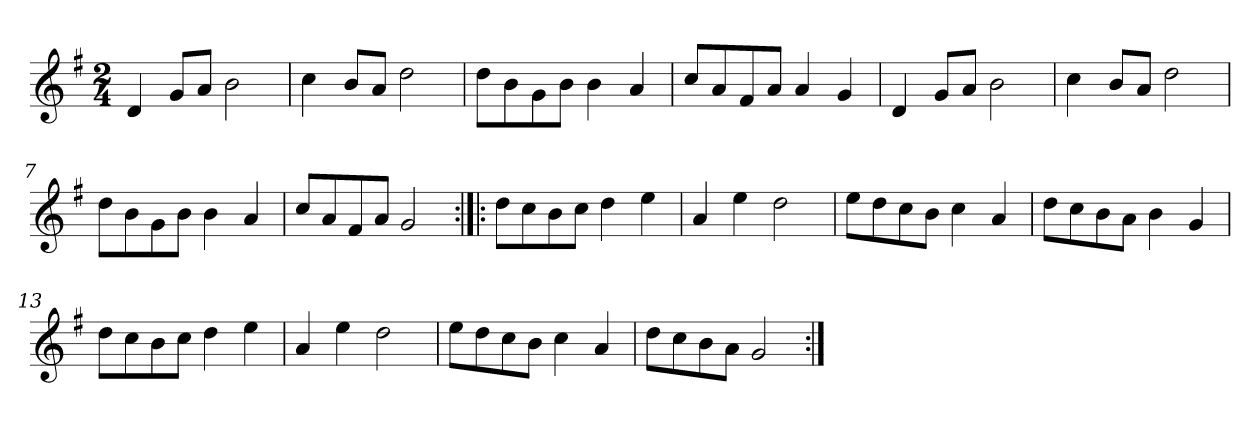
**kern
*part1
*staff1
*clefG2
*k[f#]
*G:
*M2/4
=1
4d/
8g/L
8a/J
2b\
=2
4cc\
8b/L
8a/J
2dd\
=3
8dd\L
8b\
8g\
8b\J
4b\
4a/
=4
8cc/L
8a/
8f#/
8a/J
4a/
4g/
=5
4d/
8g/L
8a/J
2b\
=6
4cc\
8b/L
8a/J
2dd\
=7
8dd\L
8b\
8g\
8b\J
4b\
4a/
=8
8cc/L
8a/
8f#/
8a/J
2g/
!!LO:LB:g=z
=9:|!|:
8dd\L
8cc\
8b\
8cc\J
4dd\
4ee\
=10
4a/
4ee\
2dd\
=11
8ee\L
8dd\
8cc\
8b\J
4cc\
4a/
=12
8dd\L
8cc\
8b\
8a\J
4b\
4g/
=13
8dd\L
8cc\
8b\
8cc\J
4dd\
4ee\
=14
4a/
4ee\
2dd\
=15
8ee\L
8dd\
8cc\
8b\J
4cc\
4a/
=16
8dd\L
8cc\
8b\
8a\J
2g/
=:|!
*-
